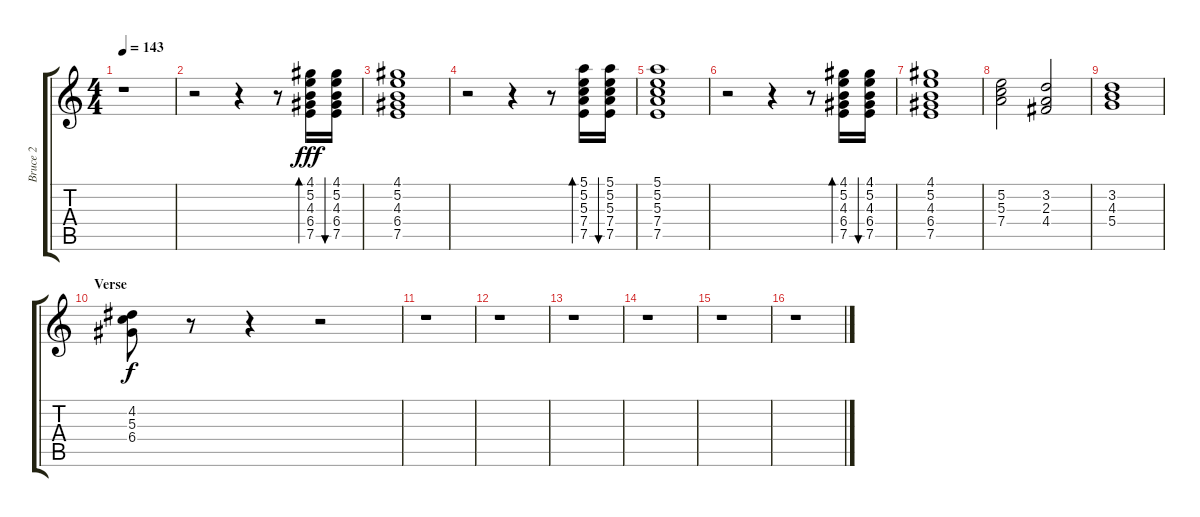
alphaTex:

\track ("Bruce 2" "Bruce 2") {instrument acousticguitarsteel}
\staff {score tabs}
\tuning (E4 B3 G3 D3 A2 E2) {hide}
\ts (4 4)
\tempo 143
\clef g2
\ks c
r.1{dy fff} |
r.2 r.4 r.8 (4.1 5.2 4.3 6.4 7.5).16{bd 60} (4.1 5.2 4.3 6.4 7.5).16{bu 60} |
(4.1 5.2 4.3 6.4 7.5).1 |
r.2 r.4 r.8 (5.1 5.2 5.3 7.4 7.5).16{bd 480} (5.1 5.2 5.3 7.4 7.5).16{bu 480} |
(5.1 5.2 5.3 7.4 7.5).1 |
r.2 r.4 r.8 (4.1 5.2 4.3 6.4 7.5).16{bd 60} (4.1 5.2 4.3 6.4 7.5).16{bu 60} |
(4.1 5.2 4.3 6.4 7.5).1 |
(5.2 5.3 7.4).2 (3.2 2.3 4.4).2 |
(3.2 4.3 5.4).1 |
\section ("" "Verse")
(4.2 5.3 6.4).8{dy f} r.8 r.4 r.2 |
r.1 |
r.1 |
r.1 |
r.1 |
r.1 |
r.1
